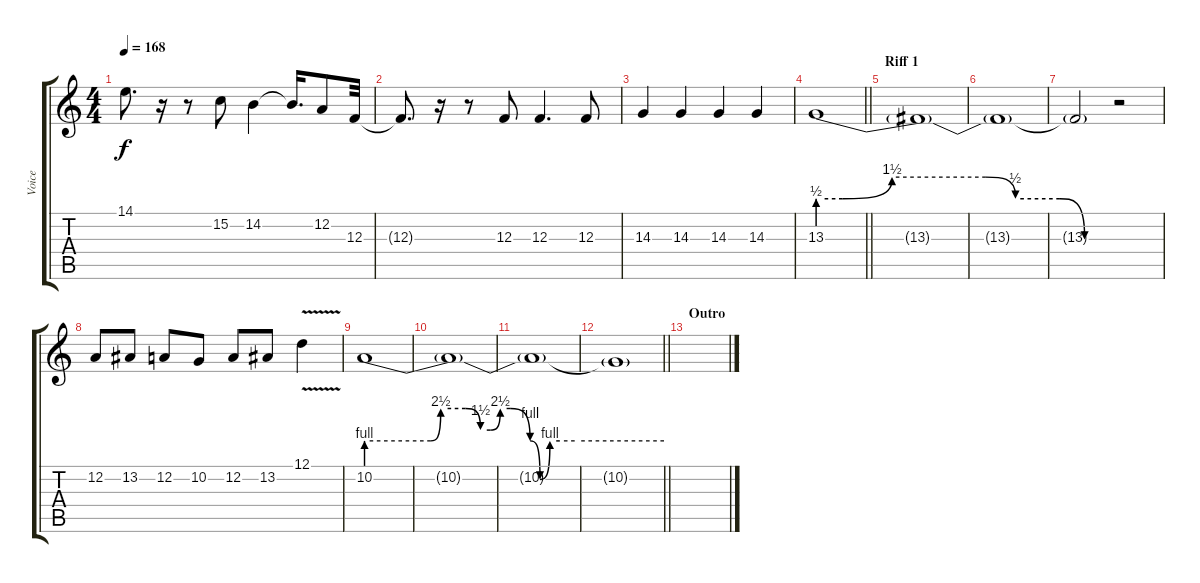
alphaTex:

\track ("Voice" "Voice") {instrument cello}
\staff {score tabs}
\tuning (D4 A3 F3 C3 G2 D2) {hide}
\ts (4 4)
\tempo 168
\clef g2
\ks c
14.1{t}.8{d dy f} r.16 r.8 15.2.8 14.2.4 14.2{t}.16{d} 12.2.8 12.3.32 |
12.3{t}.8{d} r.16 r.8 12.3.8 12.3.4{d} 12.3.8 |
14.3.4 14.3.4 14.3.4 14.3.4 |
\barLineRight lightlight
13.3{be (custom 0 2 5 2 15 6 34 6 40 2 49 2 54 0 60 0)}.1 |
\section ("" "Riff 1")
13.3{t}.1 |
13.3{t}.1 |
13.3{t}.2 r.2 |
12.2.8 13.2.8 12.2.8 10.2.8 12.2.8 13.2.8 12.1{v}.4 |
10.2{be (custom 0 4 13 4 15 10 20 10 23 6 25 6 27 10 29 10 33 4 35 0 37 4 39 4 42 4 60 4)}.1 |
10.2{t}.1 |
10.2{t}.1 |
\barLineRight lightlight
10.2{t}.1 |
\section ("" "Outro")
